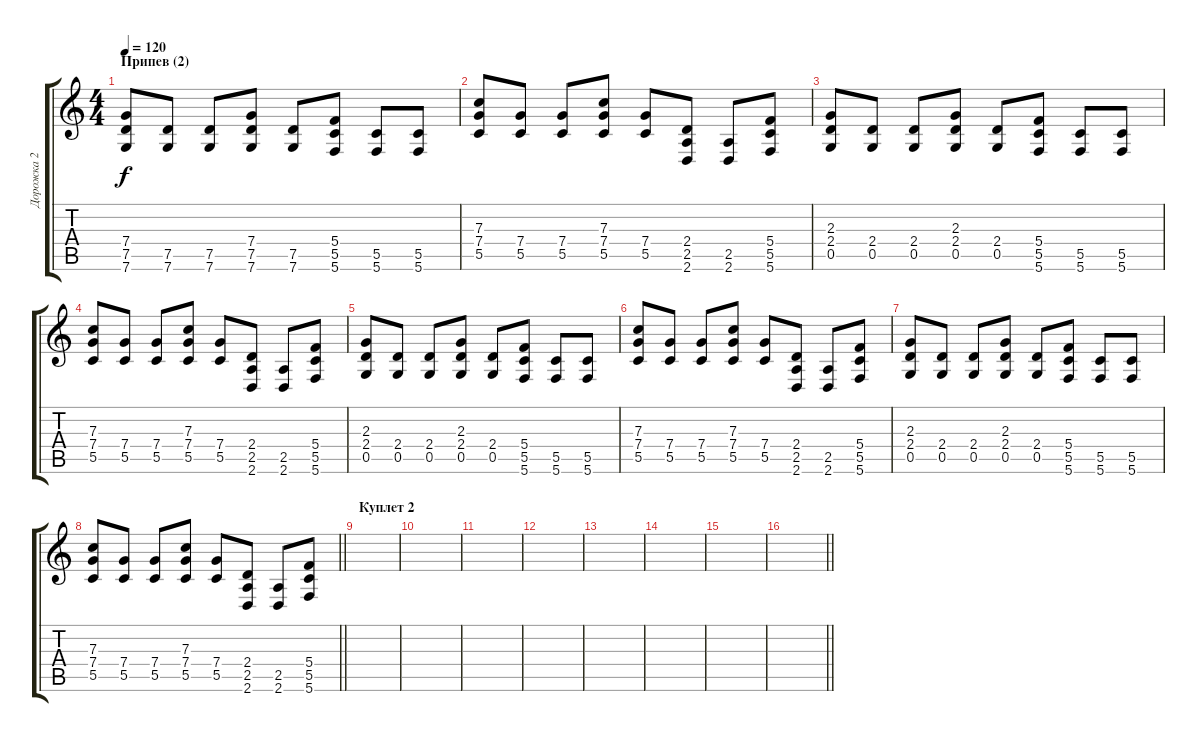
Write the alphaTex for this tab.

\track ("Дорожка 2" "Дорожка 2") {instrument distortionguitar}
\staff {score tabs}
\tuning (D4 A3 F3 C3 G2 C2) {hide}
\ts (4 4)
\section ("" "Припев (2)")
\tempo 120
\clef g2
\ks c
(7.4 7.5 7.6).8{dy f} (7.5 7.6).8 (7.5 7.6).8 (7.4 7.5 7.6).8 (7.5 7.6).8 (5.4 5.5 5.6).8 (5.5 5.6).8 (5.5 5.6).8 |
(7.3 7.4 5.5).8 (7.4 5.5).8 (7.4 5.5).8 (7.3 7.4 5.5).8 (7.4 5.5).8 (2.4 2.5 2.6).8 (2.5 2.6).8 (5.4 5.5 5.6).8 |
(2.3 2.4 0.5).8 (2.4 0.5).8 (2.4 0.5).8 (2.3 2.4 0.5).8 (2.4 0.5).8 (5.4 5.5 5.6).8 (5.5 5.6).8 (5.5 5.6).8 |
(7.3 7.4 5.5).8 (7.4 5.5).8 (7.4 5.5).8 (7.3 7.4 5.5).8 (7.4 5.5).8 (2.4 2.5 2.6).8 (2.5 2.6).8 (5.4 5.5 5.6).8 |
(2.3 2.4 0.5).8 (2.4 0.5).8 (2.4 0.5).8 (2.3 2.4 0.5).8 (2.4 0.5).8 (5.4 5.5 5.6).8 (5.5 5.6).8 (5.5 5.6).8 |
(7.3 7.4 5.5).8 (7.4 5.5).8 (7.4 5.5).8 (7.3 7.4 5.5).8 (7.4 5.5).8 (2.4 2.5 2.6).8 (2.5 2.6).8 (5.4 5.5 5.6).8 |
(2.3 2.4 0.5).8 (2.4 0.5).8 (2.4 0.5).8 (2.3 2.4 0.5).8 (2.4 0.5).8 (5.4 5.5 5.6).8 (5.5 5.6).8 (5.5 5.6).8 |
\barLineRight lightlight
(7.3 7.4 5.5).8 (7.4 5.5).8 (7.4 5.5).8 (7.3 7.4 5.5).8 (7.4 5.5).8 (2.4 2.5 2.6).8 (2.5 2.6).8 (5.4 5.5 5.6).8 |
\section ("" "Куплет 2")
|
|
|
|
|
|
|
\barLineRight lightlight
